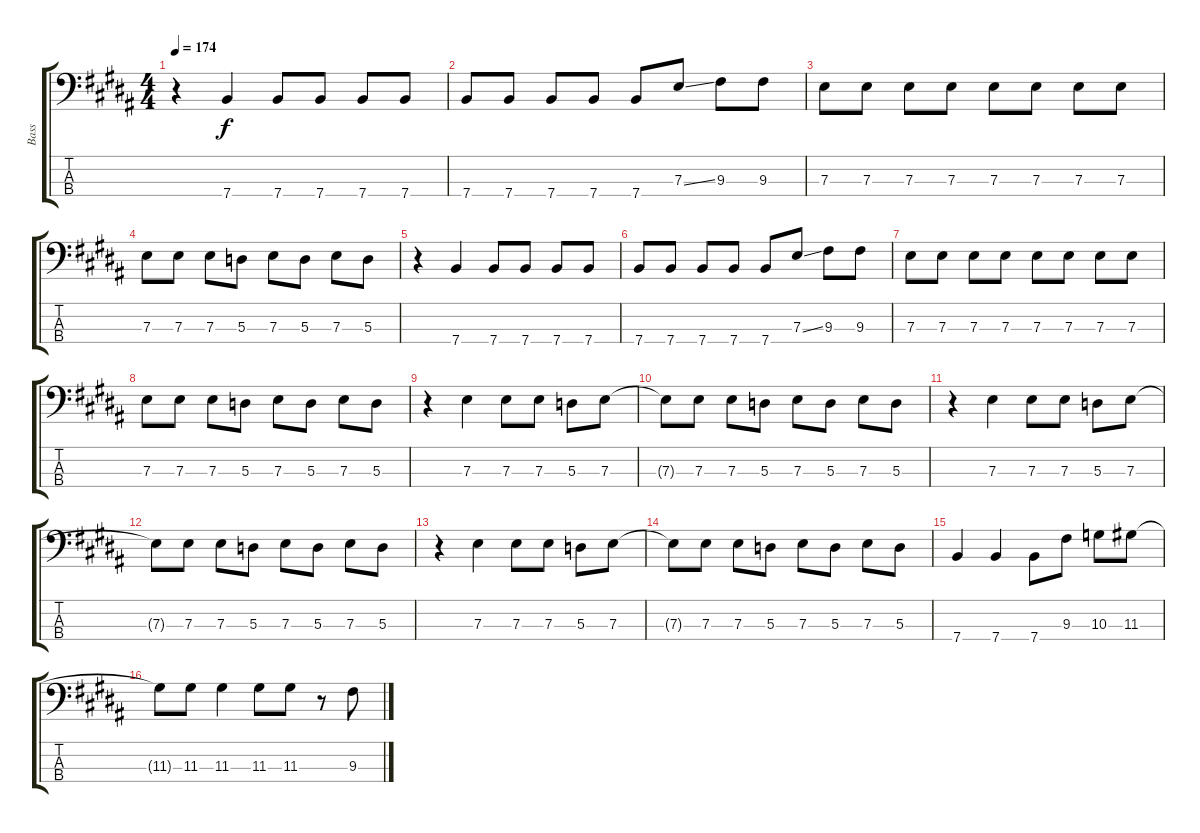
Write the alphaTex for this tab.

\track ("Bass" "Bass") {instrument electricbassfinger}
\staff {score tabs}
\tuning (G2 D2 A1 E1) {hide}
\ts (4 4)
\tempo 174
\clef f4
\ks b
r.4{dy f} 7.4.4 7.4.8 7.4.8 7.4.8 7.4.8 |
7.4.8 7.4.8 7.4.8 7.4.8 7.4.8 7.3{ss}.8 9.3.8 9.3.8 |
7.3.8 7.3.8 7.3.8 7.3.8 7.3.8 7.3.8 7.3.8 7.3.8 |
7.3.8 7.3.8 7.3.8 5.3.8 7.3.8 5.3.8 7.3.8 5.3.8 |
r.4 7.4.4 7.4.8 7.4.8 7.4.8 7.4.8 |
7.4.8 7.4.8 7.4.8 7.4.8 7.4.8 7.3{ss}.8 9.3.8 9.3.8 |
7.3.8 7.3.8 7.3.8 7.3.8 7.3.8 7.3.8 7.3.8 7.3.8 |
7.3.8 7.3.8 7.3.8 5.3.8 7.3.8 5.3.8 7.3.8 5.3.8 |
r.4 7.3.4 7.3.8 7.3.8 5.3.8 7.3.8 |
7.3{t}.8 7.3.8 7.3.8 5.3.8 7.3.8 5.3.8 7.3.8 5.3.8 |
r.4 7.3.4 7.3.8 7.3.8 5.3.8 7.3.8 |
7.3{t}.8 7.3.8 7.3.8 5.3.8 7.3.8 5.3.8 7.3.8 5.3.8 |
r.4 7.3.4 7.3.8 7.3.8 5.3.8 7.3.8 |
7.3{t}.8 7.3.8 7.3.8 5.3.8 7.3.8 5.3.8 7.3.8 5.3.8 |
7.4.4 7.4.4 7.4.8 9.3.8 10.3.8 11.3.8 |
11.3{t}.8 11.3.8 11.3.4 11.3.8 11.3.8 r.8 9.3.8
